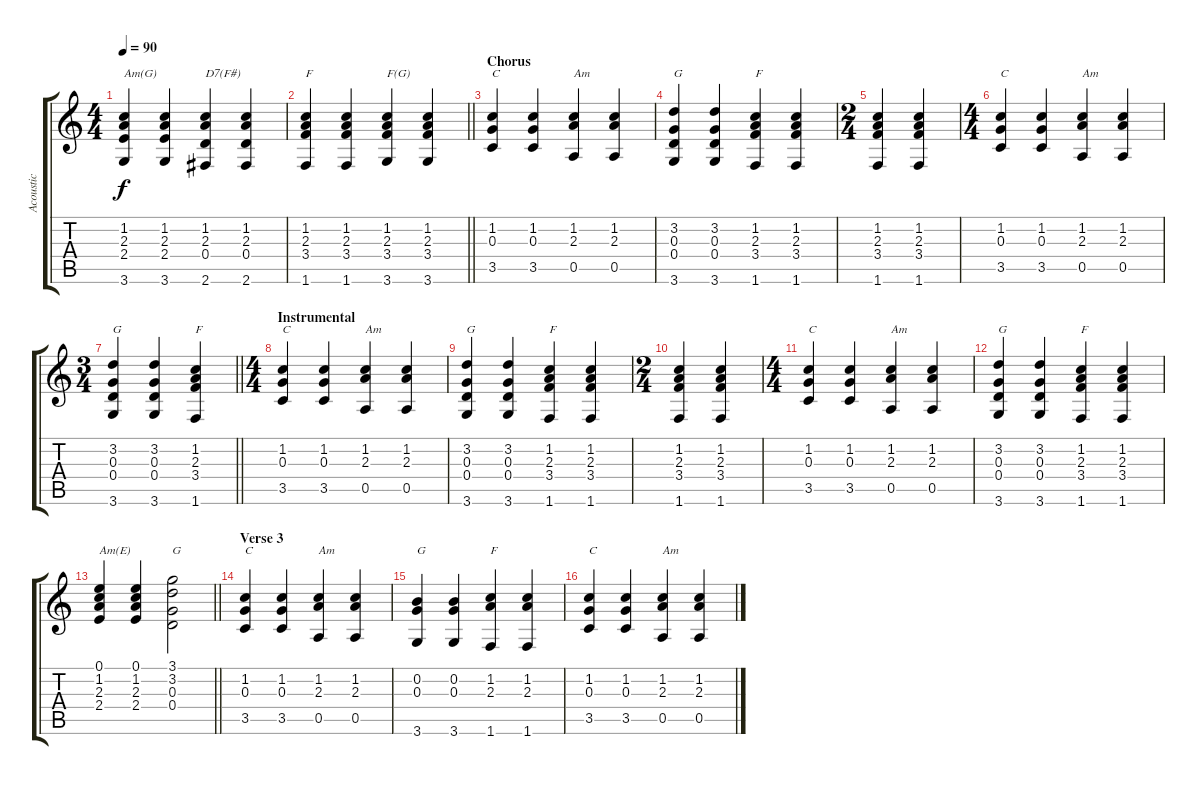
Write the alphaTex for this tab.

\track ("Acoustic" "Acoustic") {instrument acousticguitarsteel}
\staff {score tabs}
\tuning (E4 B3 G3 D3 A2 E2) {hide}
\ts (4 4)
\tempo 90
\clef g2
\ks c
(1.2 2.3 2.4 3.6).4{txt "Am(G)" dy f} (1.2 2.3 2.4 3.6).4 (1.2 2.3 0.4 2.6).4{txt "D7(F#)"} (1.2 2.3 0.4 2.6).4 |
\barLineRight lightlight
(1.2 2.3 3.4 1.6).4{txt "F"} (1.2 2.3 3.4 1.6).4 (1.2 2.3 3.4 3.6).4{txt "F(G)"} (1.2 2.3 3.4 3.6).4 |
\section ("" "Chorus")
(1.2 0.3 3.5).4{txt "C"} (1.2 0.3 3.5).4 (1.2 2.3 0.5).4{txt "Am"} (1.2 2.3 0.5).4 |
(3.2 0.3 0.4 3.6).4{txt "G"} (3.2 0.3 0.4 3.6).4 (1.2 2.3 3.4 1.6).4{txt "F"} (1.2 2.3 3.4 1.6).4 |
\ts (2 4)
(1.2 2.3 3.4 1.6).4 (1.2 2.3 3.4 1.6).4 |
\ts (4 4)
(1.2 0.3 3.5).4{txt "C"} (1.2 0.3 3.5).4 (1.2 2.3 0.5).4{txt "Am"} (1.2 2.3 0.5).4 |
\ts (3 4)
\barLineRight lightlight
(3.2 0.3 0.4 3.6).4{txt "G"} (3.2 0.3 0.4 3.6).4 (1.2 2.3 3.4 1.6).4{txt "F"} |
\ts (4 4)
\section ("" "Instrumental")
(1.2 0.3 3.5).4{txt "C"} (1.2 0.3 3.5).4 (1.2 2.3 0.5).4{txt "Am"} (1.2 2.3 0.5).4 |
(3.2 0.3 0.4 3.6).4{txt "G"} (3.2 0.3 0.4 3.6).4 (1.2 2.3 3.4 1.6).4{txt "F"} (1.2 2.3 3.4 1.6).4 |
\ts (2 4)
(1.2 2.3 3.4 1.6).4 (1.2 2.3 3.4 1.6).4 |
\ts (4 4)
(1.2 0.3 3.5).4{txt "C"} (1.2 0.3 3.5).4 (1.2 2.3 0.5).4{txt "Am"} (1.2 2.3 0.5).4 |
(3.2 0.3 0.4 3.6).4{txt "G"} (3.2 0.3 0.4 3.6).4 (1.2 2.3 3.4 1.6).4{txt "F"} (1.2 2.3 3.4 1.6).4 |
\barLineRight lightlight
(0.1 1.2 2.3 2.4).4{txt "Am(E)"} (0.1 1.2 2.3 2.4).4 (3.1 3.2 0.3 0.4).2{txt "G"} |
\section ("" "Verse 3")
(1.2 0.3 3.5).4{txt "C"} (1.2 0.3 3.5).4 (1.2 2.3 0.5).4{txt "Am"} (1.2 2.3 0.5).4 |
(0.2 0.3 3.6).4{txt "G"} (0.2 0.3 3.6).4 (1.2 2.3 1.6).4{txt "F"} (1.2 2.3 1.6).4 |
(1.2 0.3 3.5).4{txt "C"} (1.2 0.3 3.5).4 (1.2 2.3 0.5).4{txt "Am"} (1.2 2.3 0.5).4
